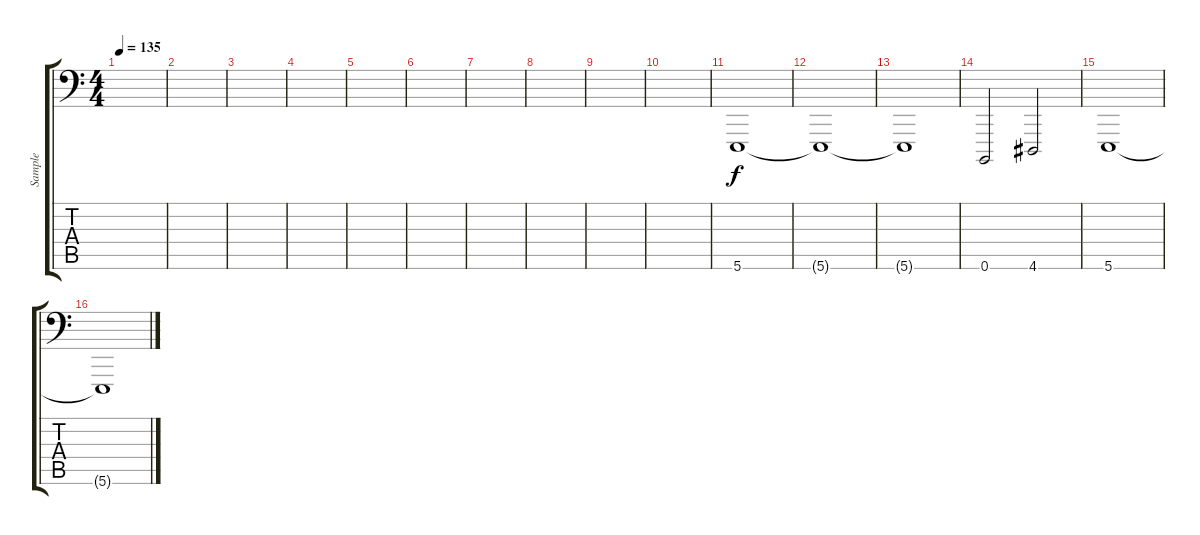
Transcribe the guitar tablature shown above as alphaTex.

\track ("Sample" "Sample") {instrument stringensemble1}
\staff {score tabs}
\tuning (B2 Gb2 D2 A1 E1 B0) {hide}
\ts (4 4)
\tempo 135
\clef f4
\ks c
|
|
|
|
|
|
|
|
|
|
5.6.1 |
5.6{t}.1 |
5.6{t}.1 |
0.6.2 4.6.2 |
5.6.1 |
5.6{t}.1
